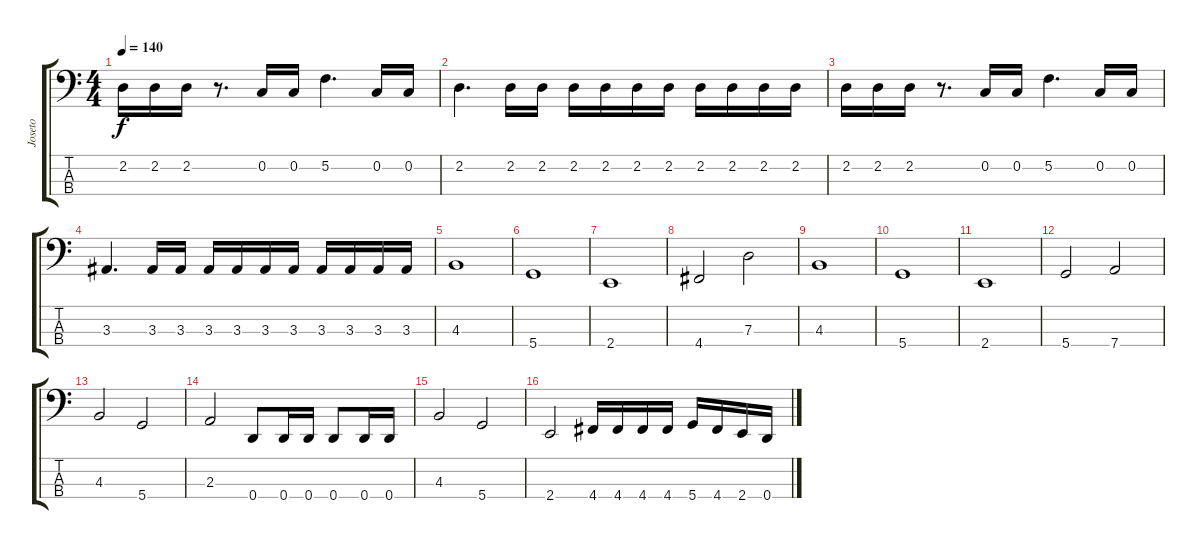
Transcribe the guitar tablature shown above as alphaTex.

\track ("Joseto" "Joseto") {instrument electricbassfinger}
\staff {score tabs}
\tuning (F2 C2 G1 D1) {hide}
\ts (4 4)
\tempo 140
\clef f4
\ks c
2.2.16{dy f} 2.2.16 2.2.16 r.8{d} 0.2.16 0.2.16 5.2.4{d} 0.2.16 0.2.16 |
2.2.4{d} 2.2.16 2.2.16 2.2.16 2.2.16 2.2.16 2.2.16 2.2.16 2.2.16 2.2.16 2.2.16 |
2.2.16 2.2.16 2.2.16 r.8{d} 0.2.16 0.2.16 5.2.4{d} 0.2.16 0.2.16 |
3.3.4{d} 3.3.16 3.3.16 3.3.16 3.3.16 3.3.16 3.3.16 3.3.16 3.3.16 3.3.16 3.3.16 |
4.3.1 |
5.4.1 |
2.4.1 |
4.4.2 7.3.2 |
4.3.1 |
5.4.1 |
2.4.1 |
5.4.2 7.4.2 |
4.3.2 5.4.2 |
2.3.2 0.4.8 0.4.16 0.4.16 0.4.8 0.4.16 0.4.16 |
4.3.2 5.4.2 |
2.4.2 4.4.16 4.4.16 4.4.16 4.4.16 5.4.16 4.4.16 2.4.16 0.4.16
